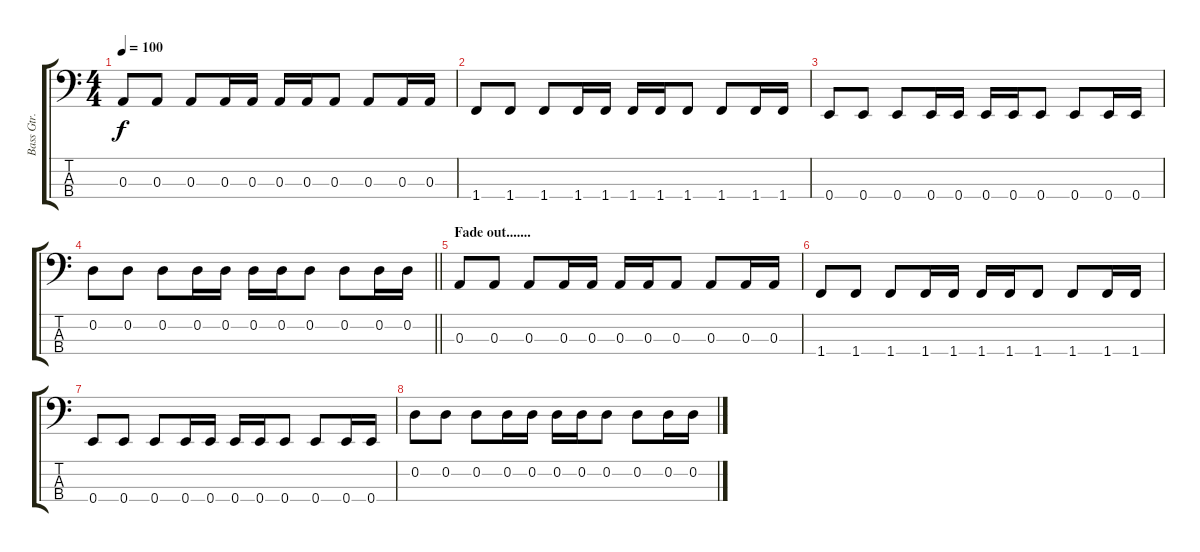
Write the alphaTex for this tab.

\track ("Bass Gtr." "Bass Gtr.") {instrument electricbasspick}
\staff {score tabs}
\tuning (G2 D2 A1 E1) {hide}
\ts (4 4)
\tempo 100
\clef f4
\ks c
0.3.8{dy f} 0.3.8 0.3.8 0.3.16 0.3.16 0.3.16 0.3.16 0.3.8 0.3.8 0.3.16 0.3.16 |
1.4.8 1.4.8 1.4.8 1.4.16 1.4.16 1.4.16 1.4.16 1.4.8 1.4.8 1.4.16 1.4.16 |
0.4.8 0.4.8 0.4.8 0.4.16 0.4.16 0.4.16 0.4.16 0.4.8 0.4.8 0.4.16 0.4.16 |
\barLineRight lightlight
0.2.8 0.2.8 0.2.8 0.2.16 0.2.16 0.2.16 0.2.16 0.2.8 0.2.8 0.2.16 0.2.16 |
\section ("" "Fade out.......")
0.3.8{volume 0} 0.3.8 0.3.8 0.3.16 0.3.16 0.3.16 0.3.16 0.3.8 0.3.8 0.3.16 0.3.16 |
1.4.8 1.4.8 1.4.8 1.4.16 1.4.16 1.4.16 1.4.16 1.4.8 1.4.8 1.4.16 1.4.16 |
0.4.8 0.4.8 0.4.8 0.4.16 0.4.16 0.4.16 0.4.16 0.4.8 0.4.8 0.4.16 0.4.16 |
0.2.8 0.2.8 0.2.8 0.2.16 0.2.16 0.2.16 0.2.16 0.2.8 0.2.8 0.2.16 0.2.16
